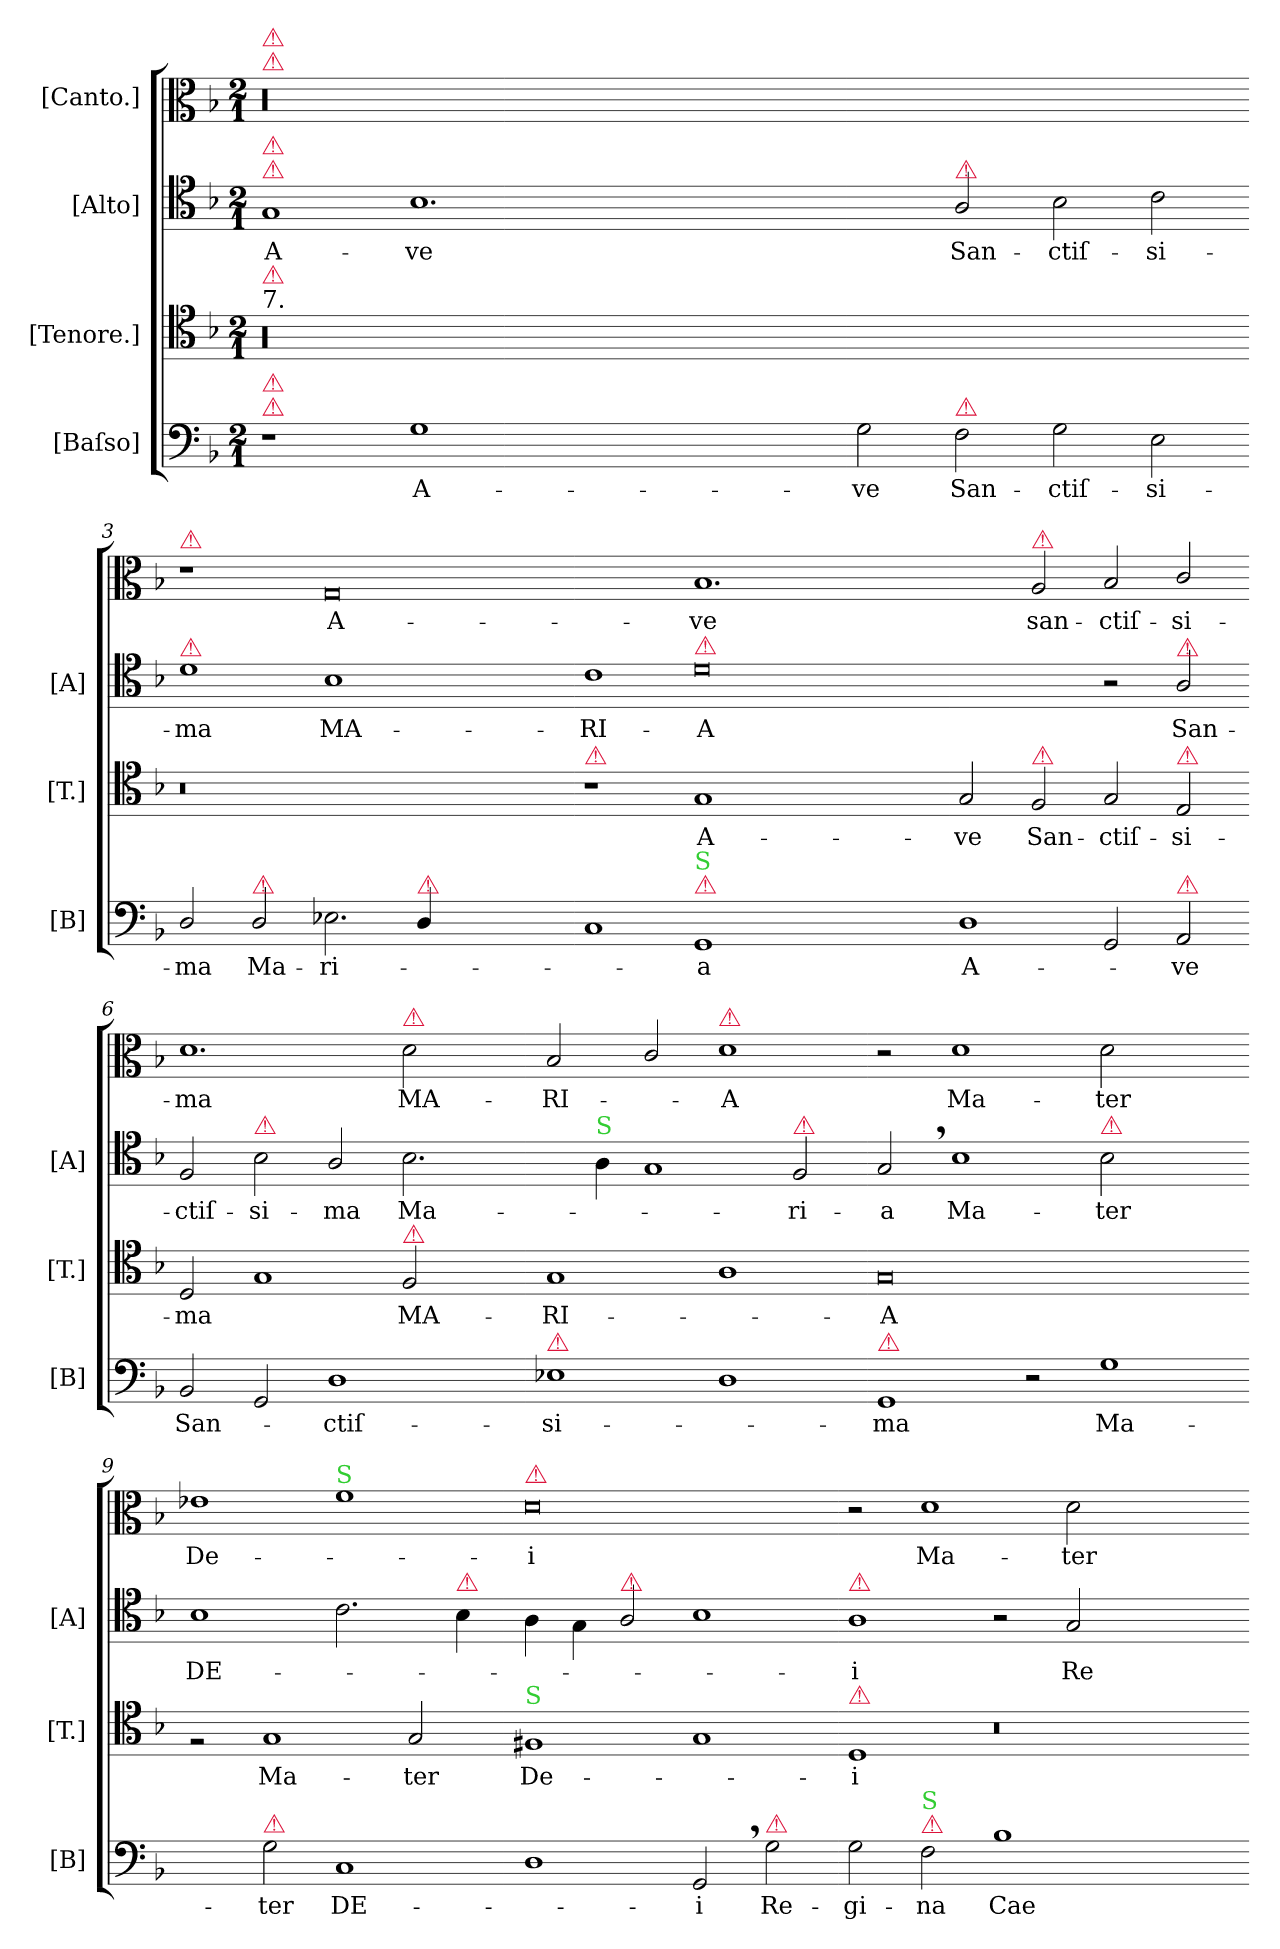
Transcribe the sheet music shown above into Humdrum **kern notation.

**kern	**text	**kern	**text	**kern	**text	**kern	**text
*part4	*part4	*part3	*part3	*part2	*part2	*part1	*part1
*staff4	*staff4	*staff3	*staff3	*staff2	*staff2	*staff1	*staff1
*I"[Baſso]	*	*I"[Tenore.]	*	*I"[Alto]	*	*I"[Canto.]	*
*I'[B]	*	*I'[T.]	*	*I'[A]	*	*	*
*clefF4	*	*clefC4	*	*clefC4	*	*clefC3	*
*k[b-]	*	*k[b-]	*	*k[b-]	*	*k[b-]	*
*M2/1	*	*M2/1	*	*M2/1	*	*M2/1	*
=1	=1	=1	=1	=1	=1	=1	=1
!	!	!	!	!	!	!LO:TX:a:color=crimson:t=⚠	!
!	!	!	!	!	!	!LO:TX:a:color=crimson:t=⚠	!
!	!	!	!	!LO:TX:a:color=crimson:t=⚠	!	!	!
!	!	!	!	!LO:TX:a:color=crimson:t=⚠	!	!	!
!	!	!LO:TX:a:t=7.	!	!	!	!	!
!	!	!LO:TX:a:color=crimson:t=⚠	!	!	!	!	!
!LO:TX:a:color=crimson:t=⚠	!	!	!	!	!	!	!
!LO:TX:a:color=crimson:t=⚠	!	!	!	!	!	!	!
1r	.	00r	.	1G	A-	00r	.
1G	A-	.	.	1.B-	-ve	.	.
0ryy	.	.	.	.	.	.	.
.	.	.	.	1.ryy	.	.	.
=2-	=2-	=2-	=2-	=2-	=2-	=2-	=2-
2G\	-ve	0ryy	.	2ryy	.	0ryy	.
!	!	!	!	!LO:TX:a:color=crimson:t=⚠	!	!	!
!LO:TX:a:color=crimson:t=⚠	!	!	!	!	!	!	!
2F\	San-	.	.	2A/	San-	.	.
2G\	-ctiſ-	.	.	2B-\	-ctiſ-	.	.
2E\	-si-	.	.	2c\	-si-	.	.
=3-	=3-	=3-	=3-	=3-	=3-	=3-	=3-
!	!	!	!	!	!	!LO:TX:a:color=crimson:t=⚠	!
!	!	!	!	!LO:TX:a:color=crimson:t=⚠	!	!	!
2D/	-ma	0r	.	1d	-ma	1r	.
!LO:TX:a:color=crimson:t=⚠	!	!	!	!	!	!	!
2D/	Ma-	.	.	.	.	.	.
2.E-X\	-ri-	.	.	1B-	MA-	0G	A-
!LO:TX:a:color=crimson:t=⚠	!	!	!	!	!	!	!
4D/	.	.	.	.	.	.	.
1ryy	.	1ryy	.	1ryy	.	.	.
=4-	=4-	=4-	=4-	=4-	=4-	=4-	=4-
!	!	!LO:TX:a:color=crimson:t=⚠	!	!	!	!	!
1C	.	1r	.	1c	-RI-	1ryy	.
!	!	!	!	!LO:TX:a:color=crimson:t=⚠	!	!	!
!LO:TX:a:color=crimson:t=⚠	!	!	!	!	!	!	!
!LO:TX:a:color=limegreen:t=S	!	!	!	!	!	!	!
1GG	-a	1G	A-	0d	-A	1.B-	-ve
1ryy	.	1ryy	.	.	.	.	.
.	.	.	.	.	.	2ryy	.
=5-	=5-	=5-	=5-	=5-	=5-	=5-	=5-
!	!LO:LY:i	!	!	!	!	!	!
1D	A-	2G/	-ve	1ryy	.	2ryy	.
!	!	!	!	!	!	!LO:TX:a:color=crimson:t=⚠	!
!	!	!LO:TX:a:color=crimson:t=⚠	!	!	!	!	!
.	.	2F/	San-	.	.	2A/	san-
2GG/	.	2G/	-ctiſ-	2r	.	2B-/	-ctiſ-
!	!	!	!	!LO:TX:a:color=crimson:t=⚠	!	!	!
!	!	!LO:TX:a:color=crimson:t=⚠	!	!	!	!	!
!LO:TX:a:color=crimson:t=⚠	!	!	!	!	!	!	!
!	!LO:LY:i	!	!	!	!	!	!
2AA/	-ve	2E/	-si-	2A/	San-	2c/	-si-
=6-	=6-	=6-	=6-	=6-	=6-	=6-	=6-
!	!LO:LY:i	!	!	!	!	!	!
2BB-/	San-	2D/	-ma	2F/	-ctiſ-	1.d	-ma
!	!	!	!	!LO:TX:a:color=crimson:t=⚠	!	!	!
2GG/	.	1G	.	2B-\	-si-	.	.
!	!LO:LY:i	!	!	!	!	!	!
1D	-ctiſ-	.	.	2A/	-ma	.	.
!	!	!	!	!	!	!LO:TX:a:color=crimson:t=⚠	!
!	!	!LO:TX:a:color=crimson:t=⚠	!	!	!	!	!
.	.	2F/	MA-	2.B-\	Ma-	2d\	MA-
4ryy	.	4ryy	.	.	.	4ryy	.
=7-	=7-	=7-	=7-	=7-	=7-	=7-	=7-
!LO:TX:a:color=crimson:t=⚠	!	!	!	!	!	!	!
!	!LO:LY:i	!	!	!	!	!	!
1E-X	-si-	1G	-RI-	4ryy	.	2B-/	-RI-
!	!	!	!	!LO:TX:a:color=limegreen:t=S	!	!	!
.	.	.	.	4A\	.	.	.
.	.	.	.	1G	.	2c/	.
!	!	!	!	!	!	!LO:TX:a:color=crimson:t=⚠	!
1D	.	1A	.	.	.	1d	-A
!	!	!	!	!LO:TX:a:color=crimson:t=⚠	!	!	!
.	.	.	.	2F/	-ri-	.	.
=8-	=8-	=8-	=8-	=8-	=8-	=8-	=8-
!LO:TX:a:color=crimson:t=⚠	!	!	!	!	!	!	!
!	!LO:LY:i	!	!	!	!	!	!
1GG	-ma	0G	-A	2G,</	-a	2r	.
.	.	.	.	1B-	Ma-	1d	Ma-
2r	.	.	.	.	.	.	.
!	!	!	!	!LO:TX:a:color=crimson:t=⚠	!	!	!
1G\	Ma-	.	.	2B-\	-ter	2d\	-ter
.	.	2ryy	.	2ryy	.	2ryy	.
=9-	=9-	=9-	=9-	=9-	=9-	=9-	=9-
2ryy	.	2rF	.	1B-	DE-	1e-X	De-
!LO:TX:a:color=crimson:t=⚠	!	!	!	!	!	!	!
2G\	-ter	1G	Ma-	.	.	.	.
!	!	!	!	!	!	!LO:TX:a:color=limegreen:t=S	!
1C	DE-	.	.	2.c\	.	1f	.
.	.	2G/	-ter	.	.	.	.
!	!	!	!	!LO:TX:a:color=crimson:t=⚠	!	!	!
.	.	.	.	4B-\	.	.	.
=10-	=10-	=10-	=10-	=10-	=10-	=10-	=10-
!	!	!	!	!	!	!LO:TX:a:color=crimson:t=⚠	!
!	!	!LO:TX:a:color=limegreen:t=S	!	!	!	!	!
1D	.	1F#X	De-	4A\	.	0d	-i
.	.	.	.	4G\	.	.	.
!	!	!	!	!LO:TX:a:color=crimson:t=⚠	!	!	!
.	.	.	.	2A/	.	.	.
2GG,</	-i	1G	.	1B-	.	.	.
!LO:TX:a:color=crimson:t=⚠	!	!	!	!	!	!	!
2G\	Re-	.	.	.	.	.	.
=11-	=11-	=11-	=11-	=11-	=11-	=11-	=11-
!	!	!	!	!LO:TX:a:color=crimson:t=⚠	!	!	!
!	!	!LO:TX:a:color=crimson:t=⚠	!	!	!	!	!
2G\	-gi-	1D	-i	1A	-i	2r	.
!LO:TX:a:color=crimson:t=⚠	!	!	!	!	!	!	!
!LO:TX:a:color=limegreen:t=S	!	!	!	!	!	!	!
!	!	!	!	!	!	!	!LO:LY:i
2F\	-na	.	.	.	.	1d	Ma-
1B-	Cae-	0r	.	2r	.	.	.
!	!	!	!	!	!	!	!LO:LY:i
.	.	.	.	2G/	Re-	2d\	-ter
1ryy	.	.	.	1ryy	.	1ryy	.
=-	=-	=-	=-	=-	=-	=-	=-
*-	*-	*-	*-	*-	*-	*-	*-
